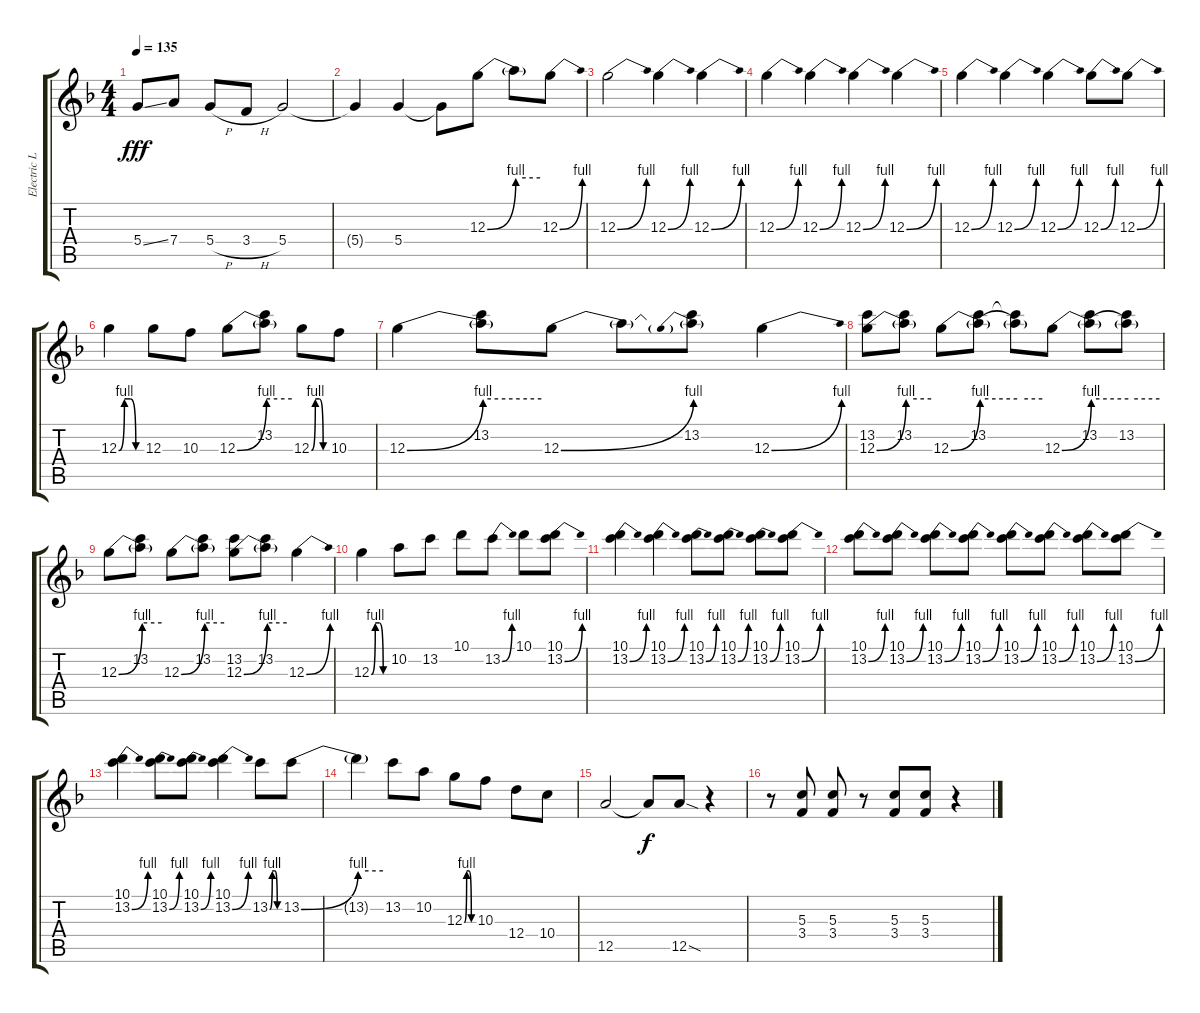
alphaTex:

\track ("Electric Lead" "Electric L") {instrument overdrivenguitar}
\staff {score tabs}
\tuning (E4 B3 G3 D3 A2 E2) {hide}
\ts (4 4)
\tempo 135
\clef g2
\ks f
5.4{ss}.8{dy fff} 7.4.8 5.4{h}.8 3.4{h}.8 5.4.2 |
5.4{t}.4 5.4.4 5.4{t}.8 12.3{be (bend 0 0 60 4)}.8 12.3{be (hold 0 4 60 4) t}.8 12.3{be (bend 0 0 60 4)}.8 |
12.3{be (bend 0 0 60 4)}.2 12.3{be (bend 0 0 60 4)}.4 12.3{be (bend 0 0 60 4)}.4 |
12.3{be (bend 0 0 60 4)}.4 12.3{be (bend 0 0 60 4)}.4 12.3{be (bend 0 0 60 4)}.4 12.3{be (bend 0 0 60 4)}.4 |
12.3{be (bend 0 0 60 4)}.4 12.3{be (bend 0 0 60 4)}.4 12.3{be (bend 0 0 60 4)}.4 12.3{be (bend 0 0 60 4)}.8 12.3{be (bend 0 0 60 4)}.8 |
12.3{be (custom 0 0 15 4 30 4 45 0 60 0)}.4 12.3.8 10.3.8 12.3{be (bend 0 0 60 4)}.8 (13.2 12.3{be (hold 0 4 60 4) t}).8 12.3{be (custom 0 0 15 4 30 4 45 0 60 0)}.8 10.3.8 |
12.3{be (bend 0 0 60 4)}.4 (13.2 12.3{be (hold 0 4 60 4) t}).8 12.3{be (bend 0 0 60 4)}.8 12.3{t}.8 (13.2 12.3{be (prebend 0 4 60 4) t}).8 12.3{be (bend 0 0 60 4)}.4 |
(13.2 12.3{be (bend 0 0 60 4)}).8 (13.2 12.3{be (hold 0 4 60 4) t}).8 12.3{be (bend 0 0 60 4)}.8 (13.2 12.3{be (hold 0 4 60 4) t}).8 (13.2{t} 12.3{be (hold 0 4 60 4) t}).8 12.3{be (bend 0 0 60 4)}.8 (13.2 12.3{be (hold 0 4 60 4) t}).8 (13.2 12.3{be (hold 0 4 60 4) t}).8 |
12.3{be (bend 0 0 60 4)}.8 (13.2 12.3{be (hold 0 4 60 4) t}).8 12.3{be (bend 0 0 60 4)}.8 (13.2 12.3{be (hold 0 4 60 4) t}).8 (13.2 12.3{be (bend 0 0 60 4)}).8 (13.2 12.3{be (hold 0 4 60 4) t}).8 12.3{be (bend 0 0 60 4)}.4 |
12.3{be (custom 0 0 15 4 30 4 45 0 60 0)}.4 10.2.8 13.2.8 10.1.8 13.2{be (bend 0 0 60 4)}.8 10.1.8 (10.1 13.2{be (bend 0 0 60 4)}).8 |
(10.1 13.2{be (bend 0 0 60 4)}).4 (10.1 13.2{be (bend 0 0 60 4)}).4 (10.1 13.2{be (bend 0 0 60 4)}).8 (10.1 13.2{be (bend 0 0 60 4)}).8 (10.1 13.2{be (bend 0 0 60 4)}).8 (10.1 13.2{be (bend 0 0 60 4)}).8 |
(10.1 13.2{be (bend 0 0 60 4)}).8 (10.1 13.2{be (bend 0 0 60 4)}).8 (10.1 13.2{be (bend 0 0 60 4)}).8 (10.1 13.2{be (bend 0 0 60 4)}).8 (10.1 13.2{be (bend 0 0 60 4)}).8 (10.1 13.2{be (bend 0 0 60 4)}).8 (10.1 13.2{be (bend 0 0 60 4)}).8 (10.1 13.2{be (bend 0 0 60 4)}).8 |
(10.1 13.2{be (bend 0 0 60 4)}).4 (10.1 13.2{be (bend 0 0 60 4)}).8 (10.1 13.2{be (bend 0 0 60 4)}).8 (10.1 13.2{be (bend 0 0 60 4)}).4 13.2{be (custom 0 0 15 4 30 4 45 0 60 0)}.8 13.2{be (bend 0 0 60 4)}.8 |
13.2{be (hold 0 4 60 4) t}.4 13.2.8 10.2.8 12.3{be (custom 0 0 15 4 30 4 45 0 60 0)}.8 10.3.8 12.4.8 10.4.8 |
12.5.2 12.5{t}.8{dy f} 12.5{sod}.8 r.4 |
r.8 (5.3 3.4).8 (5.3 3.4).8 r.8 (5.3 3.4).8 (5.3 3.4).8 r.4
